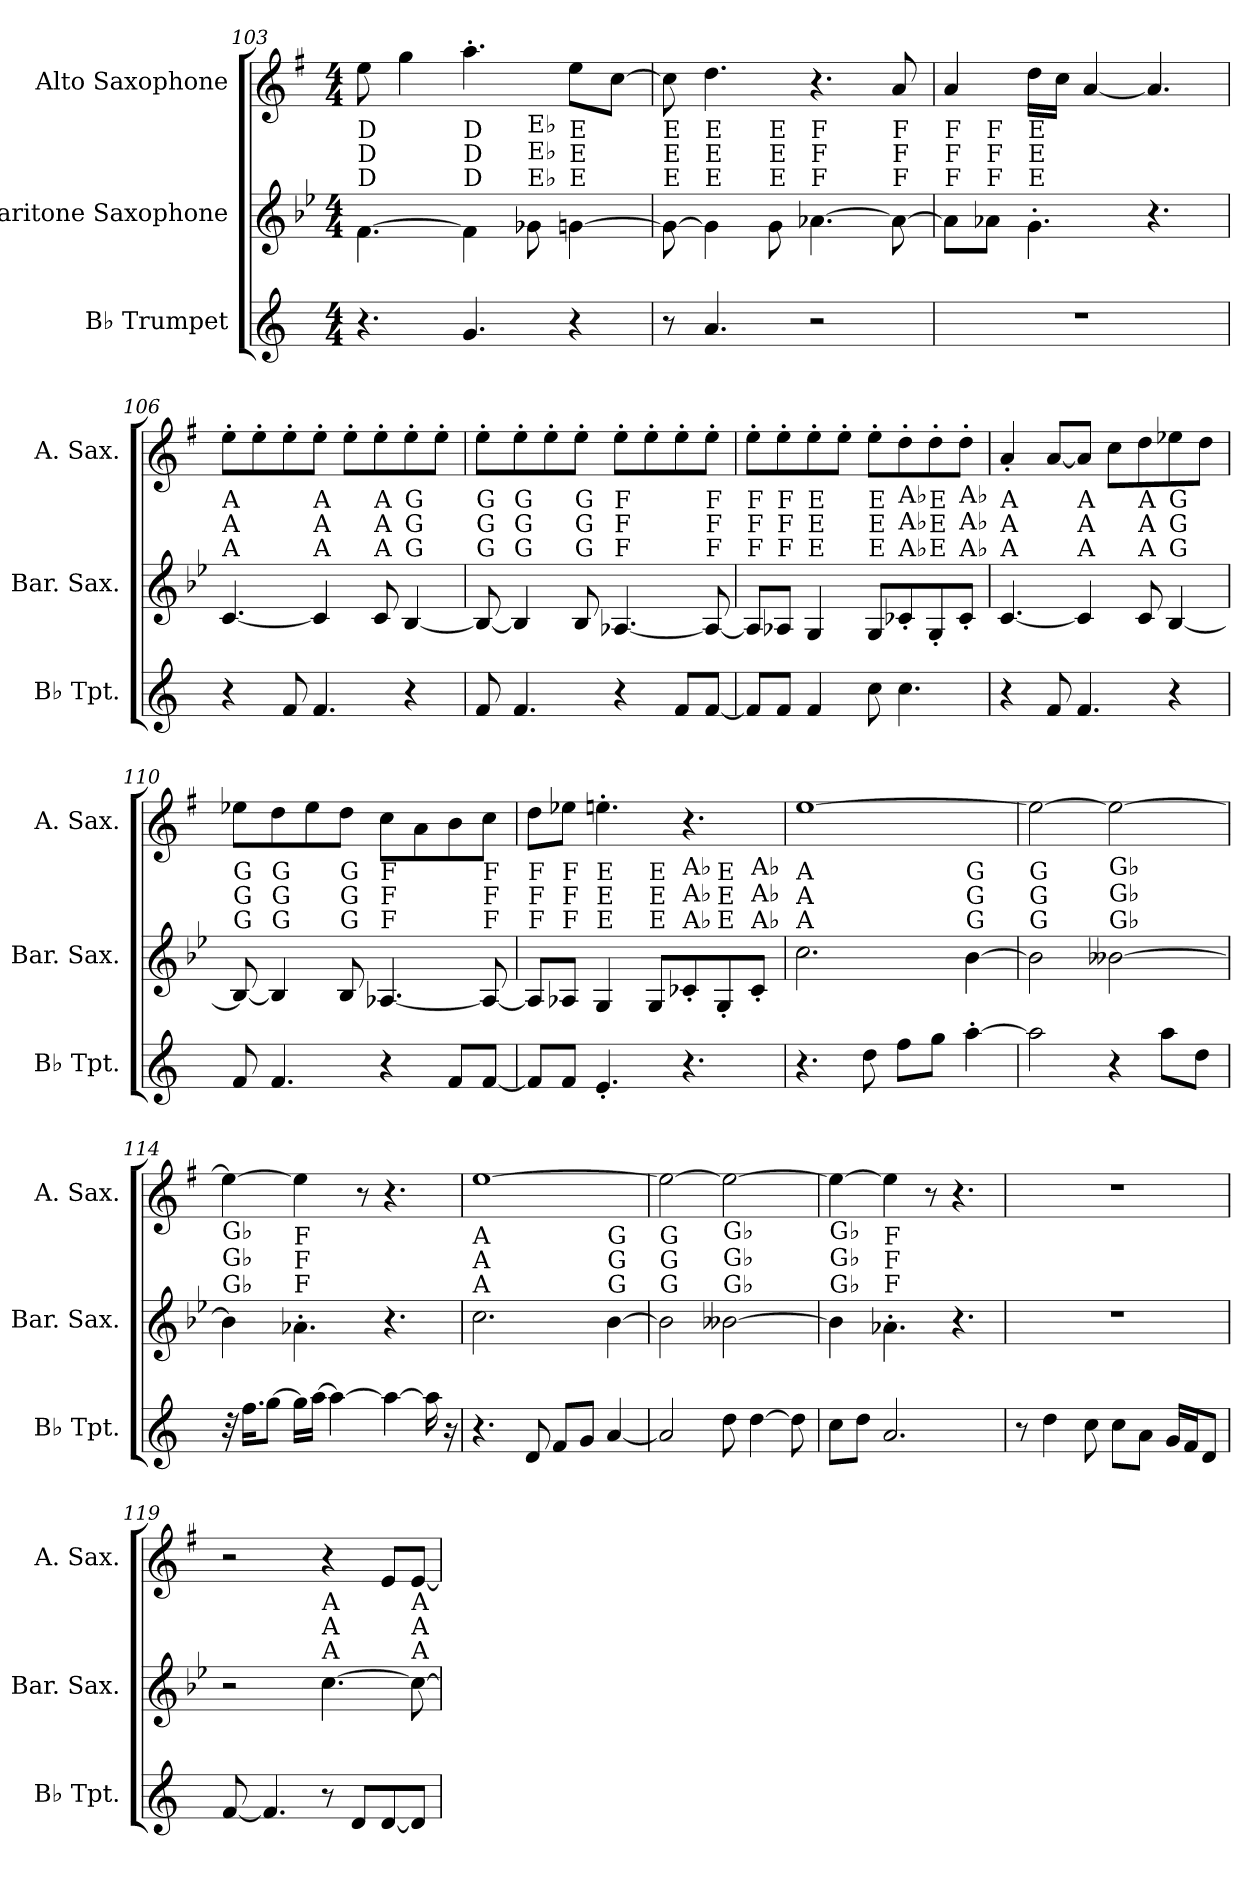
**kern	**kern	**kern
*part3	*part2	*part1
*staff3	*staff2	*staff1
*I"B♭ Trumpet	*I"Baritone Saxophone	*I"Alto Saxophone
*I'B♭ Tpt.	*I'Bar. Sax.	*I'A. Sax.
*clefG2	*clefG2	*clefG2
*ITrd1c2	*ITrd12c21	*ITrd5c9
*k[b-e-]	*k[b-e-]	*k[b-e-]
*M4/4	*M4/4	*M4/4
=103	=103	=103
!	!LO:TX:a:t=D	!
!	!LO:TX:a:t=D	!
!	!LO:TX:a:t=D	!
4.r	[4.F\	8g\
.	.	4b-\
!	!LO:TX:a:t=D	!
!	!LO:TX:a:t=D	!
!	!LO:TX:a:t=D	!
4.f/	4F\]	4.cc'\
!	!LO:TX:a:t=E♭	!
!	!LO:TX:a:t=E♭	!
!	!LO:TX:a:t=E♭	!
.	8G-X\	.
!	!LO:TX:a:t=E	!
!	!LO:TX:a:t=E	!
!	!LO:TX:a:t=E	!
4r	[4Gn\	8g\L
.	.	[8e-\J
=104	=104	=104
!	!LO:TX:a:t=E	!
!	!LO:TX:a:t=E	!
!	!LO:TX:a:t=E	!
8r	8G\_	8e-\]
!	!LO:TX:a:t=E	!
!	!LO:TX:a:t=E	!
!	!LO:TX:a:t=E	!
4.g/	4G\]	4.f\
!	!LO:TX:a:t=E	!
!	!LO:TX:a:t=E	!
!	!LO:TX:a:t=E	!
.	8G\	.
!	!LO:TX:a:t=F	!
!	!LO:TX:a:t=F	!
!	!LO:TX:a:t=F	!
2r	[4.A-X\	4.r
!	!LO:TX:a:t=F	!
!	!LO:TX:a:t=F	!
!	!LO:TX:a:t=F	!
.	8A-\_	8c/
=105	=105	=105
!	!LO:TX:a:t=F	!
!	!LO:TX:a:t=F	!
!	!LO:TX:a:t=F	!
1r	8A-\L]	4c/
!	!LO:TX:a:t=F	!
!	!LO:TX:a:t=F	!
!	!LO:TX:a:t=F	!
.	8A-X\J	.
!	!LO:TX:a:t=E	!
!	!LO:TX:a:t=E	!
!	!LO:TX:a:t=E	!
.	4.G'\	16f\LL
.	.	16e-\JJ
.	.	[4c/
.	4.r	4.c/]
=106	=106	=106
!	!LO:TX:a:t=A	!
!	!LO:TX:a:t=A	!
!	!LO:TX:a:t=A	!
4r	[4.C/	8g'\L
.	.	8g'\
8e-/	.	8g'\
!	!LO:TX:a:t=A	!
!	!LO:TX:a:t=A	!
!	!LO:TX:a:t=A	!
4.e-/	4C/]	8g'\J
.	.	8g'\L
!	!LO:TX:a:t=A	!
!	!LO:TX:a:t=A	!
!	!LO:TX:a:t=A	!
.	8C/	8g'\
!	!LO:TX:a:t=G	!
!	!LO:TX:a:t=G	!
!	!LO:TX:a:t=G	!
4r	[4BB-/	8g'\
.	.	8g'\J
!!LO:LB:g=z
=107	=107	=107
!	!LO:TX:a:t=G	!
!	!LO:TX:a:t=G	!
!	!LO:TX:a:t=G	!
8e-/	8BB-/_	8g'\L
!	!LO:TX:a:t=G	!
!	!LO:TX:a:t=G	!
!	!LO:TX:a:t=G	!
4.e-/	4BB-/]	8g'\
.	.	8g'\
!	!LO:TX:a:t=G	!
!	!LO:TX:a:t=G	!
!	!LO:TX:a:t=G	!
.	8BB-/	8g'\J
!	!LO:TX:a:t=F	!
!	!LO:TX:a:t=F	!
!	!LO:TX:a:t=F	!
4r	[4.AA-X/	8g'\L
.	.	8g'\
8e-/L	.	8g'\
!	!LO:TX:a:t=F	!
!	!LO:TX:a:t=F	!
!	!LO:TX:a:t=F	!
[8e-/J	8AA-/_	8g'\J
=108	=108	=108
!	!LO:TX:a:t=F	!
!	!LO:TX:a:t=F	!
!	!LO:TX:a:t=F	!
8e-/L]	8AA-/L]	8g'\L
!	!LO:TX:a:t=F	!
!	!LO:TX:a:t=F	!
!	!LO:TX:a:t=F	!
8e-/J	8AA-X/J	8g'\
!	!LO:TX:a:t=E	!
!	!LO:TX:a:t=E	!
!	!LO:TX:a:t=E	!
4e-/	4GG/	8g'\
.	.	8g'\J
!	!LO:TX:a:t=E	!
!	!LO:TX:a:t=E	!
!	!LO:TX:a:t=E	!
8b-\	8GG/L	8g'\L
!	!LO:TX:a:t=A♭	!
!	!LO:TX:a:t=A♭	!
!	!LO:TX:a:t=A♭	!
4.b-\	8C-X'/	8f'\
!	!LO:TX:a:t=E	!
!	!LO:TX:a:t=E	!
!	!LO:TX:a:t=E	!
.	8GG'/	8f'\
!	!LO:TX:a:t=A♭	!
!	!LO:TX:a:t=A♭	!
!	!LO:TX:a:t=A♭	!
.	8C-'/J	8f'\J
=109	=109	=109
!	!LO:TX:a:t=A	!
!	!LO:TX:a:t=A	!
!	!LO:TX:a:t=A	!
4r	[4.C/	4c'/
8e-/	.	[8c/L
!	!LO:TX:a:t=A	!
!	!LO:TX:a:t=A	!
!	!LO:TX:a:t=A	!
4.e-/	4C/]	8c/J]
.	.	8e-\L
!	!LO:TX:a:t=A	!
!	!LO:TX:a:t=A	!
!	!LO:TX:a:t=A	!
.	8C/	8f\
!	!LO:TX:a:t=G	!
!	!LO:TX:a:t=G	!
!	!LO:TX:a:t=G	!
4r	[4BB-/	8g-X\
.	.	8f\J
=110	=110	=110
!	!LO:TX:a:t=G	!
!	!LO:TX:a:t=G	!
!	!LO:TX:a:t=G	!
8e-/	8BB-/_	8g-X\L
!	!LO:TX:a:t=G	!
!	!LO:TX:a:t=G	!
!	!LO:TX:a:t=G	!
4.e-/	4BB-/]	8f\
.	.	8g-\
!	!LO:TX:a:t=G	!
!	!LO:TX:a:t=G	!
!	!LO:TX:a:t=G	!
.	8BB-/	8f\J
!	!LO:TX:a:t=F	!
!	!LO:TX:a:t=F	!
!	!LO:TX:a:t=F	!
4r	[4.AA-X/	8e-\L
.	.	8c\
8e-/L	.	8d\
!	!LO:TX:a:t=F	!
!	!LO:TX:a:t=F	!
!	!LO:TX:a:t=F	!
[8e-/J	8AA-/_	8e-\J
!!LO:LB:g=z
=111	=111	=111
!	!LO:TX:a:t=F	!
!	!LO:TX:a:t=F	!
!	!LO:TX:a:t=F	!
8e-/L]	8AA-/L]	8f\L
!	!LO:TX:a:t=F	!
!	!LO:TX:a:t=F	!
!	!LO:TX:a:t=F	!
8e-/J	8AA-X/J	8g-X\J
!	!LO:TX:a:t=E	!
!	!LO:TX:a:t=E	!
!	!LO:TX:a:t=E	!
4.d'/	4GG/	4.gn'\
!	!LO:TX:a:t=E	!
!	!LO:TX:a:t=E	!
!	!LO:TX:a:t=E	!
.	8GG/L	.
!	!LO:TX:a:t=A♭	!
!	!LO:TX:a:t=A♭	!
!	!LO:TX:a:t=A♭	!
4.r	8C-X'/	4.r
!	!LO:TX:a:t=E	!
!	!LO:TX:a:t=E	!
!	!LO:TX:a:t=E	!
.	8GG'/	.
!	!LO:TX:a:t=A♭	!
!	!LO:TX:a:t=A♭	!
!	!LO:TX:a:t=A♭	!
.	8C-'/J	.
=112	=112	=112
!	!LO:TX:a:t=A	!
!	!LO:TX:a:t=A	!
!	!LO:TX:a:t=A	!
4.r	2.c\	[1g
8cc\	.	.
8ee-\L	.	.
8ff\J	.	.
!	!LO:TX:a:t=G	!
!	!LO:TX:a:t=G	!
!	!LO:TX:a:t=G	!
[4gg'\	[4B-\	.
=113	=113	=113
!	!LO:TX:a:t=G	!
!	!LO:TX:a:t=G	!
!	!LO:TX:a:t=G	!
2gg\]	2B-\]	2g\_
!	!LO:TX:a:t=G♭	!
!	!LO:TX:a:t=G♭	!
!	!LO:TX:a:t=G♭	!
4r	[2B--X\	2g\_
8gg\L	.	.
8cc\J	.	.
=114	=114	=114
!	!LO:TX:a:t=G♭	!
!	!LO:TX:a:t=G♭	!
!	!LO:TX:a:t=G♭	!
32r	4B--\]	4g\_
16.ee-\KL	.	.
[8ff\J	.	.
!	!LO:TX:a:t=F	!
!	!LO:TX:a:t=F	!
!	!LO:TX:a:t=F	!
16ff\LL]	4.A-X'\	4g\]
[16gg\JJ	.	.
4gg\_	.	.
.	.	8r
4gg\_	4.r	4.r
16gg\]	.	.
16r	.	.
=115	=115	=115
!	!LO:TX:a:t=A	!
!	!LO:TX:a:t=A	!
!	!LO:TX:a:t=A	!
4.r	2.c\	[1g
8c/	.	.
8e-/L	.	.
8f/J	.	.
!	!LO:TX:a:t=G	!
!	!LO:TX:a:t=G	!
!	!LO:TX:a:t=G	!
[4g/	[4B-\	.
!!LO:LB:g=z
=116	=116	=116
!	!LO:TX:a:t=G	!
!	!LO:TX:a:t=G	!
!	!LO:TX:a:t=G	!
2g/]	2B-\]	2g\_
!	!LO:TX:a:t=G♭	!
!	!LO:TX:a:t=G♭	!
!	!LO:TX:a:t=G♭	!
8cc\	[2B--X\	2g\_
[4cc\	.	.
8cc\]	.	.
=117	=117	=117
!	!LO:TX:a:t=G♭	!
!	!LO:TX:a:t=G♭	!
!	!LO:TX:a:t=G♭	!
8b-\L	4B--\]	4g\_
8cc\J	.	.
!	!LO:TX:a:t=F	!
!	!LO:TX:a:t=F	!
!	!LO:TX:a:t=F	!
2.g/	4.A-X'\	4g\]
.	.	8r
.	4.r	4.r
=118	=118	=118
8r	1r	1r
4cc\	.	.
8b-\	.	.
8b-\L	.	.
8g\J	.	.
16f/LL	.	.
16e-/J	.	.
8c/J	.	.
=119	=119	=119
[8e-/	2r	2r
4.e-/]	.	.
!	!LO:TX:a:t=A	!
!	!LO:TX:a:t=A	!
!	!LO:TX:a:t=A	!
8r	[4.c\	4r
8c/L	.	.
[8c/	.	8G/L
!	!LO:TX:a:t=A	!
!	!LO:TX:a:t=A	!
!	!LO:TX:a:t=A	!
8c/J]	8c\_	[8G/J
=	=	=
*-	*-	*-
